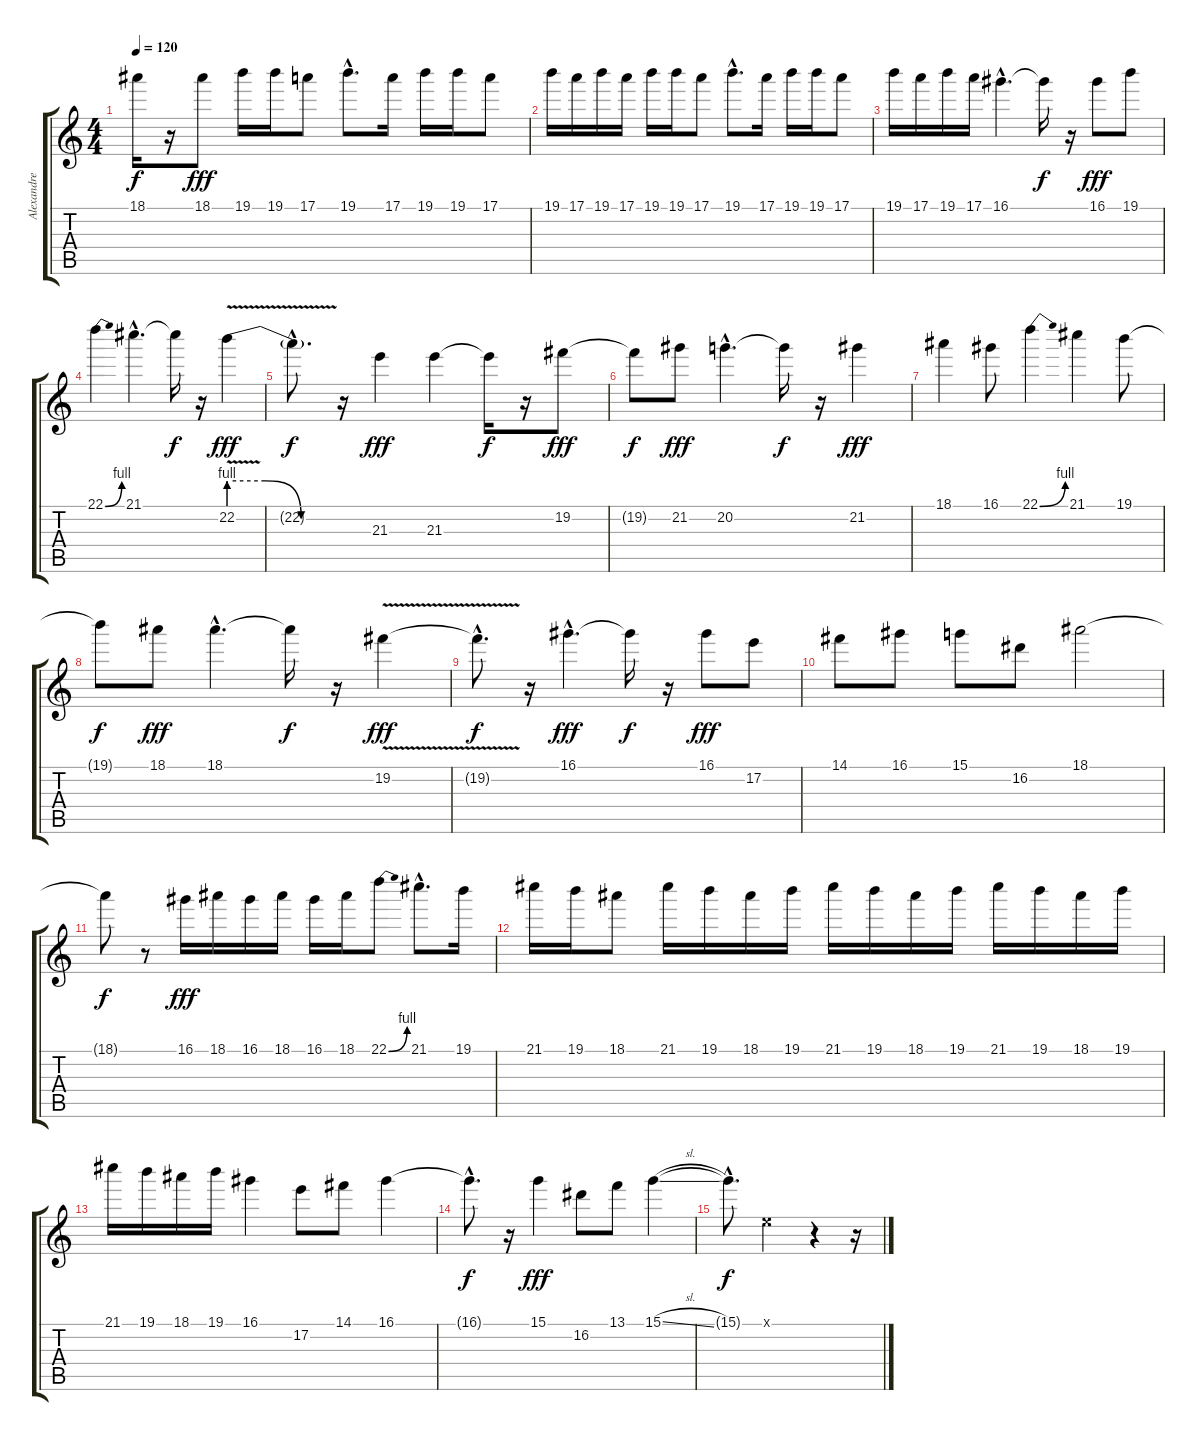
\track ("Alexandre Belchior" "Alexandre ") {instrument overdrivenguitar}
\staff {score tabs}
\tuning (E4 B3 G3 D3 A2 E2) {hide}
\ts (4 4)
\tempo 120
\clef g2
\ks c
18.1{t}.16{dy f} r.16 18.1.8{dy fff} 19.1.16 19.1.16 17.1.8 19.1{hac}.8{d} 17.1.16 19.1.16 19.1.16 17.1.8 |
19.1.16 17.1.16 19.1.16 17.1.16 19.1.16 19.1.16 17.1.8 19.1{hac}.8{d} 17.1.16 19.1.16 19.1.16 17.1.8 |
19.1.16 17.1.16 19.1.16 17.1.16 16.1{hac}.4{d} 16.1{t}.16{dy f} r.16 16.1.8{dy fff} 19.1.8 |
22.1{be (bend 0 0 60 4)}.4 21.1{hac}.4{d} 21.1{t}.16{dy f} r.16 22.2{be (custom 0 4 20 4 40 0 60 0) v}.4{dy fff} |
22.2{hac t}.8{d dy f} r.16 21.3.4{dy fff} 21.3.4 21.3{t}.16{dy f} r.16 19.2.8{dy fff} |
19.2{t}.8{dy f} 21.2.8{dy fff} 20.2{hac}.4{d} 20.2{t}.16{dy f} r.16 21.2.4{dy fff} |
18.1.4 16.1.8 22.1{be (bend 0 0 60 4)}.4 21.1.4 19.1.8 |
19.1{t}.8{dy f} 18.1.8{dy fff} 18.1{hac}.4{d} 18.1{t}.16{dy f} r.16 19.2{v}.4{dy fff} |
19.2{hac t}.8{d dy f} r.16 16.1{hac}.4{d dy fff} 16.1{t}.16{dy f} r.16 16.1.8{dy fff} 17.2.8 |
14.1.8 16.1.8 15.1.8 16.2.8 18.1.2 |
18.1{t}.8{dy f} r.8 16.1.16{dy fff} 18.1.16 16.1.16 18.1.16 16.1.16 18.1.16 22.1{be (bend 0 0 60 4)}.8 21.1{hac}.8{d} 19.1.16 |
21.1.16{volume 10} 19.1.16 18.1.8 21.1.16 19.1.16 18.1.16 19.1.16 21.1.16 19.1.16 18.1.16{volume 7} 19.1.16 21.1.16 19.1.16 18.1.16 19.1.16 |
21.1.16 19.1.16 18.1.16 19.1.16 16.1.4 17.2.8{volume 4} 14.1.8 16.1.4 |
16.1{hac t}.8{d dy f} r.16 15.1.4{dy fff} 16.2.8 13.1.8{volume 3} 15.1{sl}.4 |
15.1{hac t}.8{d dy f} 0.1{x}.2 r.4 r.16
